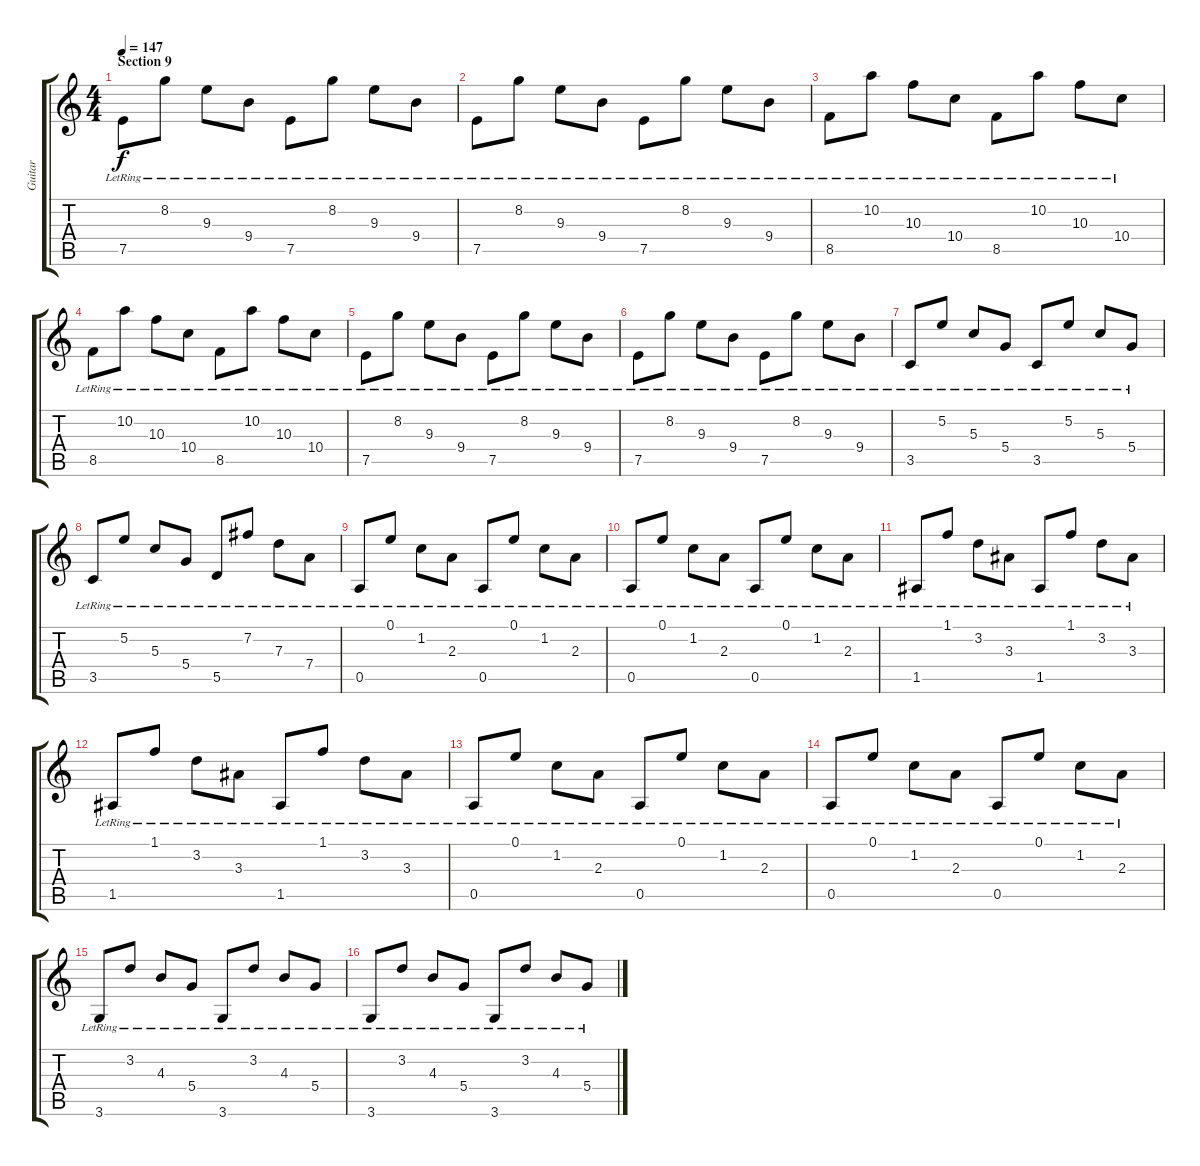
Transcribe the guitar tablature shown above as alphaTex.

\track ("Guitar" "Guitar") {instrument acousticguitarnylon}
\staff {score tabs}
\tuning (E4 B3 G3 D3 A2 E2) {hide}
\ts (4 4)
\section ("" "Section 9")
\tempo 147
\clef g2
\ks c
7.5{lr}.8{dy f} 8.2{lr}.8 9.3{lr}.8 9.4{lr}.8 7.5{lr}.8 8.2{lr}.8 9.3{lr}.8 9.4{lr}.8 |
7.5{lr}.8 8.2{lr}.8 9.3{lr}.8 9.4{lr}.8 7.5{lr}.8 8.2{lr}.8 9.3{lr}.8 9.4{lr}.8 |
8.5{lr}.8 10.2{lr}.8 10.3{lr}.8 10.4{lr}.8 8.5{lr}.8 10.2{lr}.8 10.3{lr}.8 10.4{lr}.8 |
8.5{lr}.8 10.2{lr}.8 10.3{lr}.8 10.4{lr}.8 8.5{lr}.8 10.2{lr}.8 10.3{lr}.8 10.4{lr}.8 |
7.5{lr}.8 8.2{lr}.8 9.3{lr}.8 9.4{lr}.8 7.5{lr}.8 8.2{lr}.8 9.3{lr}.8 9.4{lr}.8 |
7.5{lr}.8 8.2{lr}.8 9.3{lr}.8 9.4{lr}.8 7.5{lr}.8 8.2{lr}.8 9.3{lr}.8 9.4{lr}.8 |
3.5{lr}.8 5.2{lr}.8 5.3{lr}.8 5.4{lr}.8 3.5{lr}.8 5.2{lr}.8 5.3{lr}.8 5.4{lr}.8 |
3.5{lr}.8 5.2{lr}.8 5.3{lr}.8 5.4{lr}.8 5.5{lr}.8 7.2{lr}.8 7.3{lr}.8 7.4{lr}.8 |
0.5{lr}.8 0.1{lr}.8 1.2{lr}.8 2.3{lr}.8 0.5{lr}.8 0.1{lr}.8 1.2{lr}.8 2.3{lr}.8 |
0.5{lr}.8 0.1{lr}.8 1.2{lr}.8 2.3{lr}.8 0.5{lr}.8 0.1{lr}.8 1.2{lr}.8 2.3{lr}.8 |
1.5{lr}.8 1.1{lr}.8 3.2{lr}.8 3.3{lr}.8 1.5{lr}.8 1.1{lr}.8 3.2{lr}.8 3.3{lr}.8 |
1.5{lr}.8 1.1{lr}.8 3.2{lr}.8 3.3{lr}.8 1.5{lr}.8 1.1{lr}.8 3.2{lr}.8 3.3{lr}.8 |
0.5{lr}.8 0.1{lr}.8 1.2{lr}.8 2.3{lr}.8 0.5{lr}.8 0.1{lr}.8 1.2{lr}.8 2.3{lr}.8 |
0.5{lr}.8 0.1{lr}.8 1.2{lr}.8 2.3{lr}.8 0.5{lr}.8 0.1{lr}.8 1.2{lr}.8 2.3{lr}.8 |
3.6{lr}.8{volume 6} 3.2{lr}.8 4.3{lr}.8 5.4{lr}.8 3.6{lr}.8 3.2{lr}.8 4.3{lr}.8 5.4{lr}.8 |
3.6{lr}.8 3.2{lr}.8 4.3{lr}.8 5.4{lr}.8 3.6{lr}.8 3.2{lr}.8 4.3{lr}.8 5.4{lr}.8
